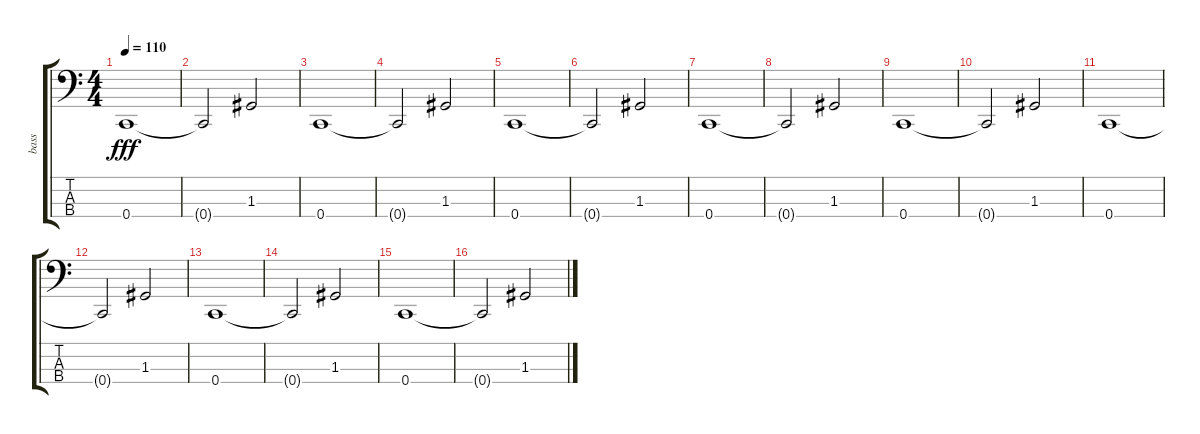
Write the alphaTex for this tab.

\track ("bass" "bass") {instrument electricbassfinger}
\staff {score tabs}
\tuning (F2 C2 G1 C1) {hide}
\ts (4 4)
\tempo 110
\clef f4
\ks c
0.4.1{dy fff} |
0.4{t}.2 1.3.2 |
0.4.1 |
0.4{t}.2 1.3.2 |
0.4.1 |
0.4{t}.2 1.3.2 |
0.4.1 |
0.4{t}.2 1.3.2 |
0.4.1 |
0.4{t}.2 1.3.2 |
0.4.1 |
0.4{t}.2 1.3.2 |
0.4.1 |
0.4{t}.2 1.3.2 |
0.4.1 |
0.4{t}.2 1.3.2
